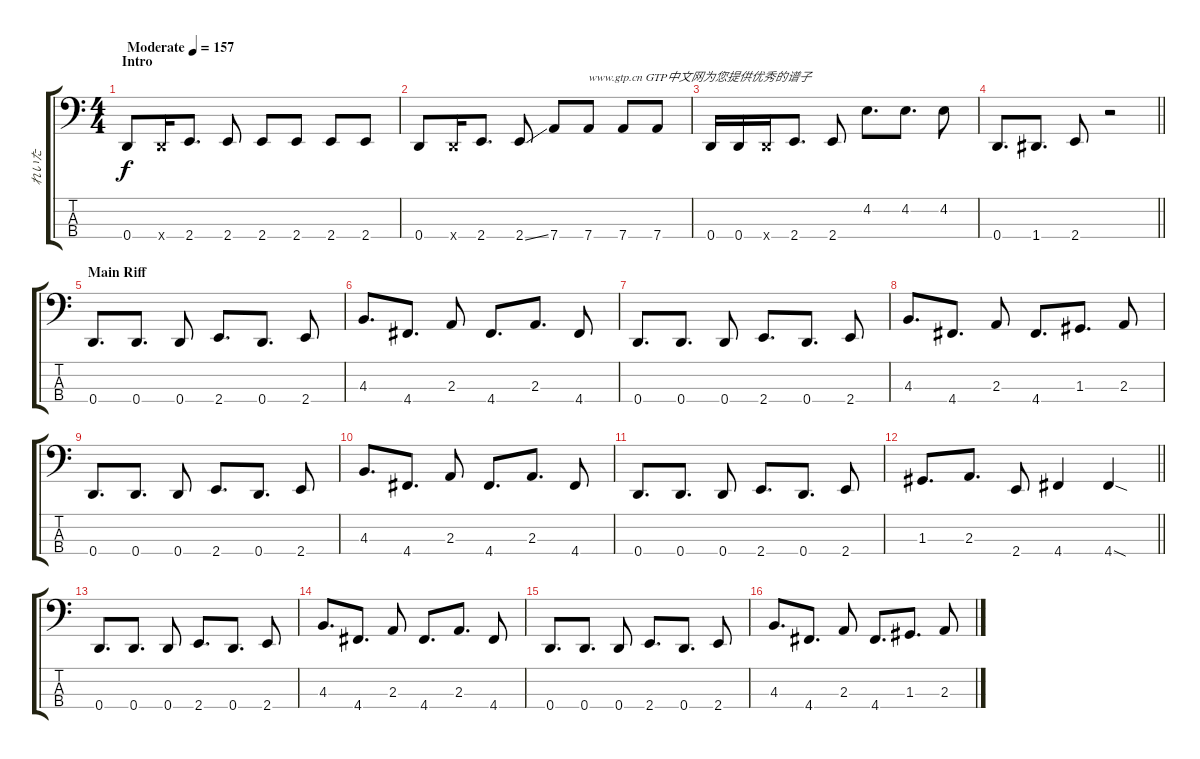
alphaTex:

\track ("れいた" "れいた") {instrument electricbasspick}
\staff {score tabs}
\tuning (F2 C2 G1 D1) {hide}
\ts (4 4)
\section ("" "Intro")
\tempo (157 "Moderate")
\clef f4
\ks c
0.4.8{dy f instrument electricbasspick} 0.4{x}.16 2.4.8{d} 2.4.8 2.4.8 2.4.8 2.4.8 2.4.8 |
0.4.8 0.4{x}.16 2.4.8{d} 2.4{ss}.8 7.4.8 7.4.8{txt "www.gtp.cn GTP中文网为您提供优秀的谱子"} 7.4.8 7.4.8 |
0.4.16 0.4.16 0.4{x}.16 2.4.8{d} 2.4.8 4.2.8{d} 4.2.8{d} 4.2.8 |
\barLineRight lightlight
0.4.8{d} 1.4.8{d} 2.4.8 r.2 |
\section ("" "Main Riff")
0.4.8{d} 0.4.8{d} 0.4.8 2.4.8{d} 0.4.8{d} 2.4.8 |
4.3.8{d} 4.4.8{d} 2.3.8 4.4.8{d} 2.3.8{d} 4.4.8 |
0.4.8{d} 0.4.8{d} 0.4.8 2.4.8{d} 0.4.8{d} 2.4.8 |
4.3.8{d} 4.4.8{d} 2.3.8 4.4.8{d} 1.3.8{d} 2.3.8 |
0.4.8{d} 0.4.8{d} 0.4.8 2.4.8{d} 0.4.8{d} 2.4.8 |
4.3.8{d} 4.4.8{d} 2.3.8 4.4.8{d} 2.3.8{d} 4.4.8 |
0.4.8{d} 0.4.8{d} 0.4.8 2.4.8{d} 0.4.8{d} 2.4.8 |
\barLineRight lightlight
1.3.8{d} 2.3.8{d} 2.4.8 4.4.4 4.4{sod}.4 |
\section ("" "")
0.4.8{d} 0.4.8{d} 0.4.8 2.4.8{d} 0.4.8{d} 2.4.8 |
4.3.8{d} 4.4.8{d} 2.3.8 4.4.8{d} 2.3.8{d} 4.4.8 |
0.4.8{d} 0.4.8{d} 0.4.8 2.4.8{d} 0.4.8{d} 2.4.8 |
4.3.8{d} 4.4.8{d} 2.3.8 4.4.8{d} 1.3.8{d} 2.3.8
